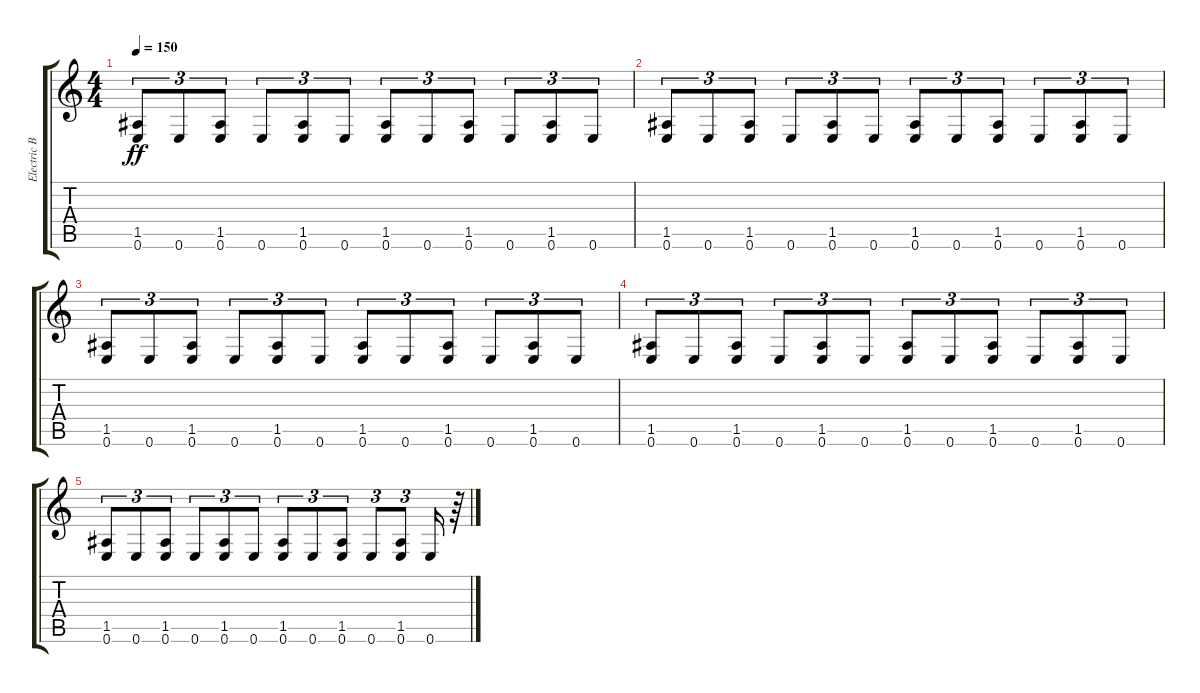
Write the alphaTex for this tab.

\track ("Electric Bass" "Electric B") {instrument electricbassfinger}
\staff {score tabs}
\tuning (E4 B3 G3 D3 A2 E2) {hide}
\ts (4 4)
\tempo 150
\clef g2
\ks c
(1.5 0.6).8{tu (3 2) dy ff} 0.6.8{tu (3 2)} (1.5 0.6).8{tu (3 2)} 0.6.8{tu (3 2)} (1.5 0.6).8{tu (3 2)} 0.6.8{tu (3 2)} (1.5 0.6).8{tu (3 2)} 0.6.8{tu (3 2)} (1.5 0.6).8{tu (3 2)} 0.6.8{tu (3 2)} (1.5 0.6).8{tu (3 2)} 0.6.8{tu (3 2)} |
(1.5 0.6).8{tu (3 2)} 0.6.8{tu (3 2)} (1.5 0.6).8{tu (3 2)} 0.6.8{tu (3 2)} (1.5 0.6).8{tu (3 2)} 0.6.8{tu (3 2)} (1.5 0.6).8{tu (3 2)} 0.6.8{tu (3 2)} (1.5 0.6).8{tu (3 2)} 0.6.8{tu (3 2)} (1.5 0.6).8{tu (3 2)} 0.6.8{tu (3 2)} |
(1.5 0.6).8{tu (3 2)} 0.6.8{tu (3 2)} (1.5 0.6).8{tu (3 2)} 0.6.8{tu (3 2)} (1.5 0.6).8{tu (3 2)} 0.6.8{tu (3 2)} (1.5 0.6).8{tu (3 2)} 0.6.8{tu (3 2)} (1.5 0.6).8{tu (3 2)} 0.6.8{tu (3 2)} (1.5 0.6).8{tu (3 2)} 0.6.8{tu (3 2)} |
(1.5 0.6).8{tu (3 2)} 0.6.8{tu (3 2)} (1.5 0.6).8{tu (3 2)} 0.6.8{tu (3 2)} (1.5 0.6).8{tu (3 2)} 0.6.8{tu (3 2)} (1.5 0.6).8{tu (3 2)} 0.6.8{tu (3 2)} (1.5 0.6).8{tu (3 2)} 0.6.8{tu (3 2)} (1.5 0.6).8{tu (3 2)} 0.6.8{tu (3 2)} |
(1.5 0.6).8{tu (3 2)} 0.6.8{tu (3 2)} (1.5 0.6).8{tu (3 2)} 0.6.8{tu (3 2)} (1.5 0.6).8{tu (3 2)} 0.6.8{tu (3 2)} (1.5 0.6).8{tu (3 2)} 0.6.8{tu (3 2)} (1.5 0.6).8{tu (3 2)} 0.6.8{tu (3 2)} (1.5 0.6).8{tu (3 2)} 0.6.16 r.64
